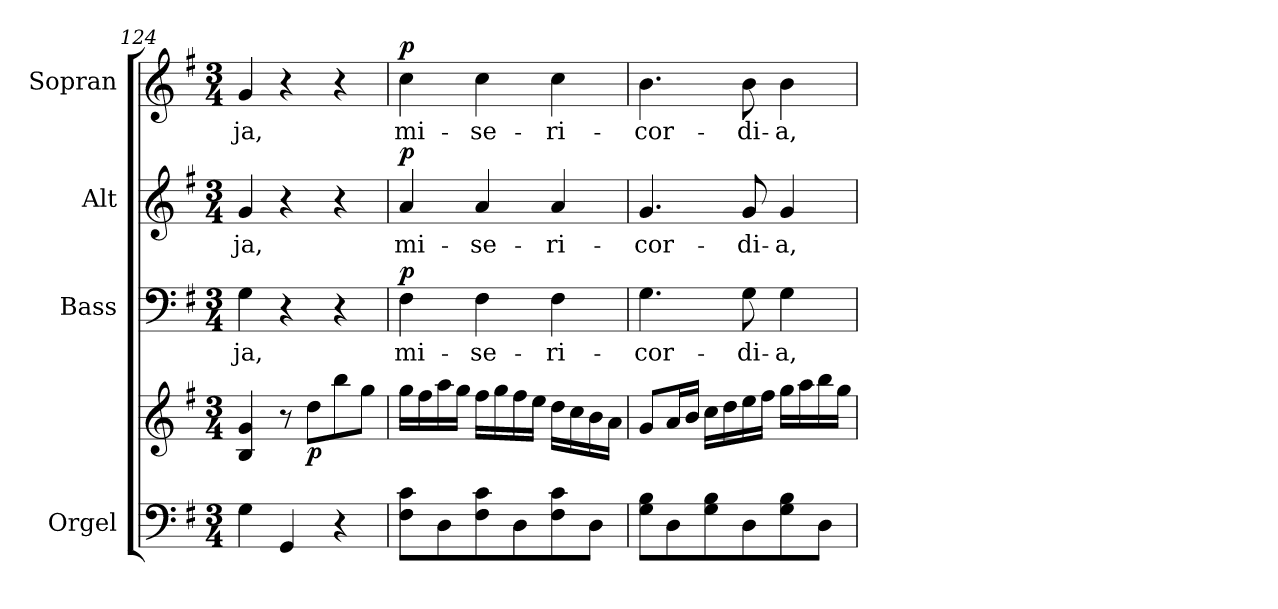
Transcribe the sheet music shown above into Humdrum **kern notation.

**kern	**kern	**dynam	**kern	**text	**dynam	**kern	**text	**dynam	**kern	**text	**dynam
*part4	*part4	*part4	*part3	*part3	*part3	*part2	*part2	*part2	*part1	*part1	*part1
*staff5	*staff4	*staff4/5	*staff3	*staff3	*staff3	*staff2	*staff2	*staff2	*staff1	*staff1	*staff1
*I"Orgel	*	*	*I"Bass	*	*	*I"Alt	*	*	*I"Sopran	*	*
*I'Org.	*	*	*I'B.	*	*	*I'A.	*	*	*I'S.	*	*
*clefF4	*clefG2	*	*clefF4	*	*	*clefG2	*	*	*clefG2	*	*
*k[f#]	*k[f#]	*	*k[f#]	*	*	*k[f#]	*	*	*k[f#]	*	*
*G:	*G:	*	*G:	*	*	*G:	*	*	*G:	*	*
*M3/4	*M3/4	*	*M3/4	*	*	*M3/4	*	*	*M3/4	*	*
=124	=124	=124	=124	=124	=124	=124	=124	=124	=124	=124	=124
!	!	!	!	!LO:LY:b	!	!	!LO:LY:b	!	!	!LO:LY:b	!
4G\	4B/ 4g/	.	4G\	-ja,	.	4g/	-ja,	.	4g/	-ja,	.
4GG/	8r	.	4r	.	.	4r	.	.	4r	.	.
!	!	!LO:DY:b	!	!	!	!	!	!	!	!	!
.	8dd\L	p	.	.	.	.	.	.	.	.	.
4r	8bb\	.	4r	.	.	4r	.	.	4r	.	.
.	8gg\J	.	.	.	.	.	.	.	.	.	.
=125	=125	=125	=125	=125	=125	=125	=125	=125	=125	=125	=125
!	!	!	!	!LO:LY:b	!LO:DY:a	!	!LO:LY:b	!LO:DY:a	!	!LO:LY:b	!LO:DY:a
8F#\ 8c\L	16gg\LL	.	4F#\	mi-	p	4a/	mi-	p	4cc\	mi-	p
.	16ff#\	.	.	.	.	.	.	.	.	.	.
8D\	16aa\	.	.	.	.	.	.	.	.	.	.
.	16gg\JJ	.	.	.	.	.	.	.	.	.	.
!	!	!	!	!LO:LY:b	!	!	!LO:LY:b	!	!	!LO:LY:b	!
8F#\ 8c\	16ff#\LL	.	4F#\	-se-	.	4a/	-se-	.	4cc\	-se-	.
.	16gg\	.	.	.	.	.	.	.	.	.	.
8D\	16ff#\	.	.	.	.	.	.	.	.	.	.
.	16ee\JJ	.	.	.	.	.	.	.	.	.	.
!	!	!	!	!LO:LY:b	!	!	!LO:LY:b	!	!	!LO:LY:b	!
8F#\ 8c\	16dd\LL	.	4F#\	-ri-	.	4a/	-ri-	.	4cc\	-ri-	.
.	16cc\	.	.	.	.	.	.	.	.	.	.
8D\J	16b\	.	.	.	.	.	.	.	.	.	.
.	16a\JJ	.	.	.	.	.	.	.	.	.	.
=126	=126	=126	=126	=126	=126	=126	=126	=126	=126	=126	=126
!	!	!	!	!LO:LY:b	!	!	!LO:LY:b	!	!	!LO:LY:b	!
8G\ 8B\L	8g/L	.	4.G\	-cor-	.	4.g/	-cor-	.	4.b\	-cor-	.
8D\	16a/L	.	.	.	.	.	.	.	.	.	.
.	16b/JJ	.	.	.	.	.	.	.	.	.	.
8G\ 8B\	16cc\LL	.	.	.	.	.	.	.	.	.	.
.	16dd\	.	.	.	.	.	.	.	.	.	.
!	!	!	!	!LO:LY:b	!	!	!LO:LY:b	!	!	!LO:LY:b	!
8D\	16ee\	.	8G\	-di-	.	8g/	-di-	.	8b\	-di-	.
.	16ff#\JJ	.	.	.	.	.	.	.	.	.	.
!	!	!	!	!LO:LY:b	!	!	!LO:LY:b	!	!	!LO:LY:b	!
8G\ 8B\	16gg\LL	.	4G\	-a,	.	4g/	-a,	.	4b\	-a,	.
.	16aa\	.	.	.	.	.	.	.	.	.	.
8D\J	16bb\	.	.	.	.	.	.	.	.	.	.
.	16gg\JJ	.	.	.	.	.	.	.	.	.	.
=	=	=	=	=	=	=	=	=	=	=	=
*-	*-	*-	*-	*-	*-	*-	*-	*-	*-	*-	*-
